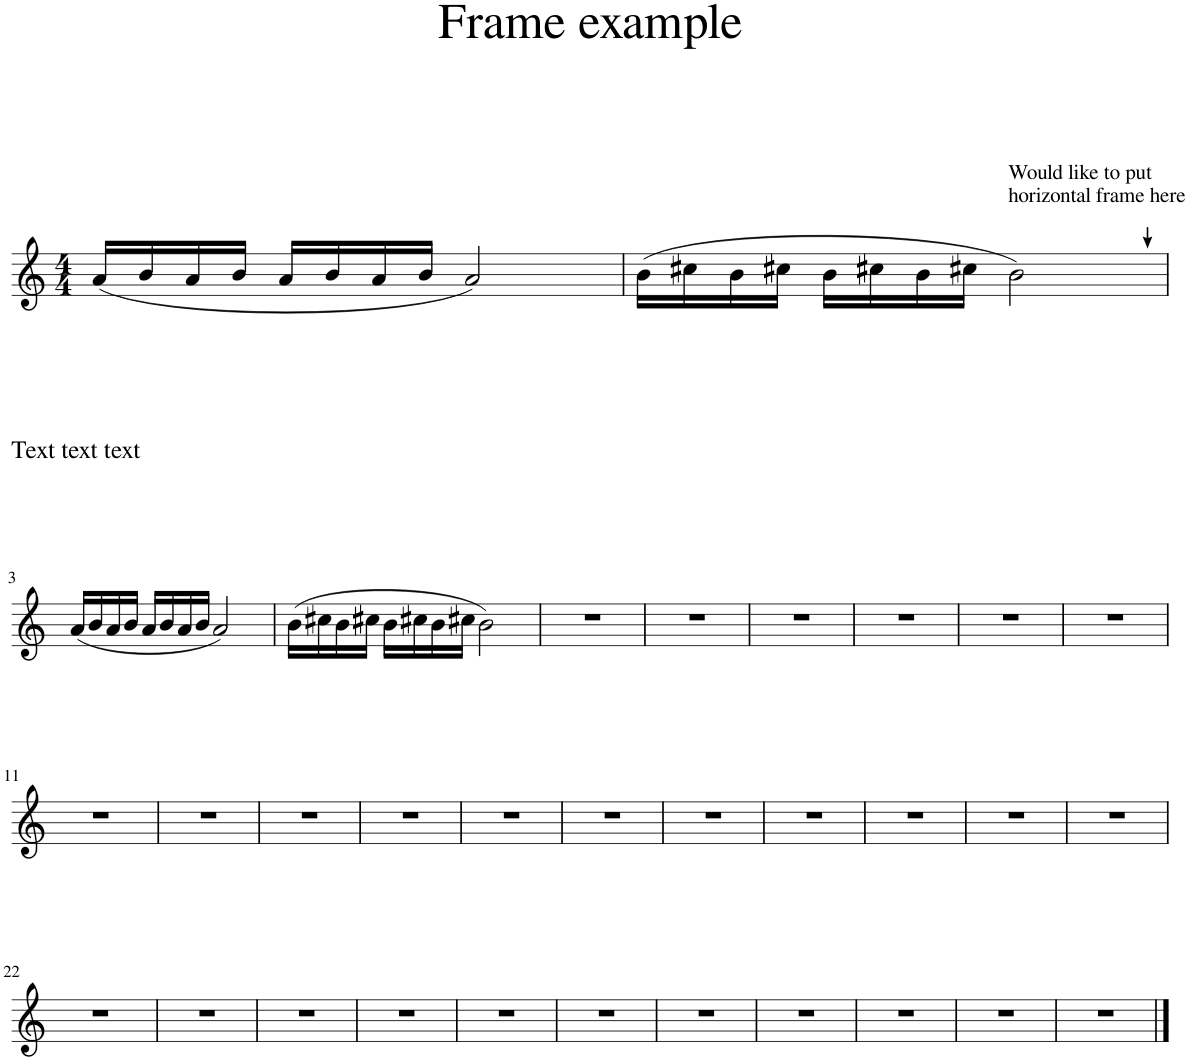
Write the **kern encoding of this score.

**kern
*part1
*staff1
*I"Piano
*I'Pno.
*clefG2
*k[]
*M4/4
=1
(16a/LL
16b/
16a/
16b/JJ
16a/LL
16b/
16a/
16b/JJ
2a/)
=2
(16b\LL
16cc#X\
16b\
16cc#X\JJ
16b\LL
16cc#X\
16b\
16cc#X\JJ
!LO:TX:a:t=Would like to put
!LO:TX:a:t=horizontal frame here
2b\)
!!LO:LB:g=z
=3
!LO:TX:a:t=Text text text
(16a/LL
16b/
16a/
16b/JJ
16a/LL
16b/
16a/
16b/JJ
2a/)
=4
(16b\LL
16cc#X\
16b\
16cc#X\JJ
16b\LL
16cc#X\
16b\
16cc#X\JJ
2b\)
=5
1r
=6
1r
=7
1r
=8
1r
=9
1r
=10
1r
!!LO:LB:g=z
=11
1r
=12
1r
=13
1r
=14
1r
=15
1r
=16
1r
=17
1r
=18
1r
=19
1r
=20
1r
=21
1r
!!LO:LB:g=z
=22
1r
=23
1r
=24
1r
=25
1r
=26
1r
=27
1r
=28
1r
=29
1r
=30
1r
=31
1r
=32
1r
==
*-
